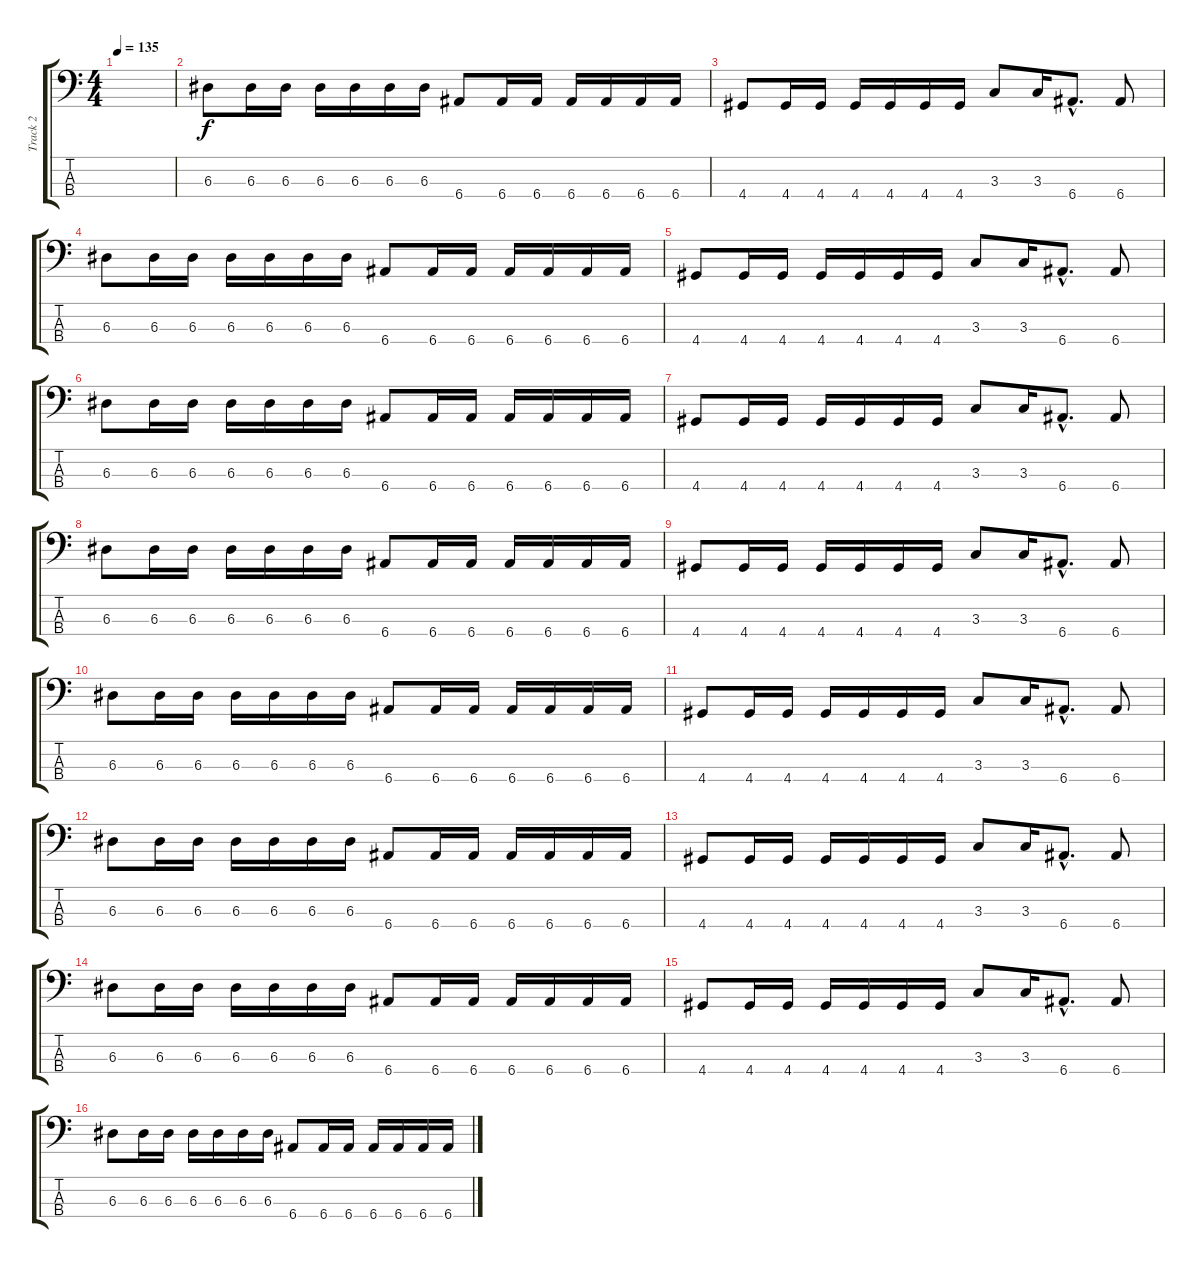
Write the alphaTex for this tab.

\track ("Track 2" "Track 2") {instrument electricbasspick}
\staff {score tabs}
\tuning (G2 D2 A1 E1) {hide}
\ts (4 4)
\tempo 135
\clef f4
\ks c
|
6.3.8 6.3.16 6.3.16 6.3.16 6.3.16 6.3.16 6.3.16 6.4.8 6.4.16 6.4.16 6.4.16 6.4.16 6.4.16 6.4.16 |
4.4.8 4.4.16 4.4.16 4.4.16 4.4.16 4.4.16 4.4.16 3.3.8 3.3.16 6.4{hac}.8{d} 6.4.8 |
6.3.8 6.3.16 6.3.16 6.3.16 6.3.16 6.3.16 6.3.16 6.4.8 6.4.16 6.4.16 6.4.16 6.4.16 6.4.16 6.4.16 |
4.4.8 4.4.16 4.4.16 4.4.16 4.4.16 4.4.16 4.4.16 3.3.8 3.3.16 6.4{hac}.8{d} 6.4.8 |
6.3.8 6.3.16 6.3.16 6.3.16 6.3.16 6.3.16 6.3.16 6.4.8 6.4.16 6.4.16 6.4.16 6.4.16 6.4.16 6.4.16 |
4.4.8 4.4.16 4.4.16 4.4.16 4.4.16 4.4.16 4.4.16 3.3.8 3.3.16 6.4{hac}.8{d} 6.4.8 |
6.3.8 6.3.16 6.3.16 6.3.16 6.3.16 6.3.16 6.3.16 6.4.8 6.4.16 6.4.16 6.4.16 6.4.16 6.4.16 6.4.16 |
4.4.8 4.4.16 4.4.16 4.4.16 4.4.16 4.4.16 4.4.16 3.3.8 3.3.16 6.4{hac}.8{d} 6.4.8 |
6.3.8 6.3.16 6.3.16 6.3.16 6.3.16 6.3.16 6.3.16 6.4.8 6.4.16 6.4.16 6.4.16 6.4.16 6.4.16 6.4.16 |
4.4.8 4.4.16 4.4.16 4.4.16 4.4.16 4.4.16 4.4.16 3.3.8 3.3.16 6.4{hac}.8{d} 6.4.8 |
6.3.8 6.3.16 6.3.16 6.3.16 6.3.16 6.3.16 6.3.16 6.4.8 6.4.16 6.4.16 6.4.16 6.4.16 6.4.16 6.4.16 |
4.4.8 4.4.16 4.4.16 4.4.16 4.4.16 4.4.16 4.4.16 3.3.8 3.3.16 6.4{hac}.8{d} 6.4.8 |
6.3.8 6.3.16 6.3.16 6.3.16 6.3.16 6.3.16 6.3.16 6.4.8 6.4.16 6.4.16 6.4.16 6.4.16 6.4.16 6.4.16 |
4.4.8 4.4.16 4.4.16 4.4.16 4.4.16 4.4.16 4.4.16 3.3.8 3.3.16 6.4{hac}.8{d} 6.4.8 |
6.3.8 6.3.16 6.3.16 6.3.16 6.3.16 6.3.16 6.3.16 6.4.8 6.4.16 6.4.16 6.4.16 6.4.16 6.4.16 6.4.16
